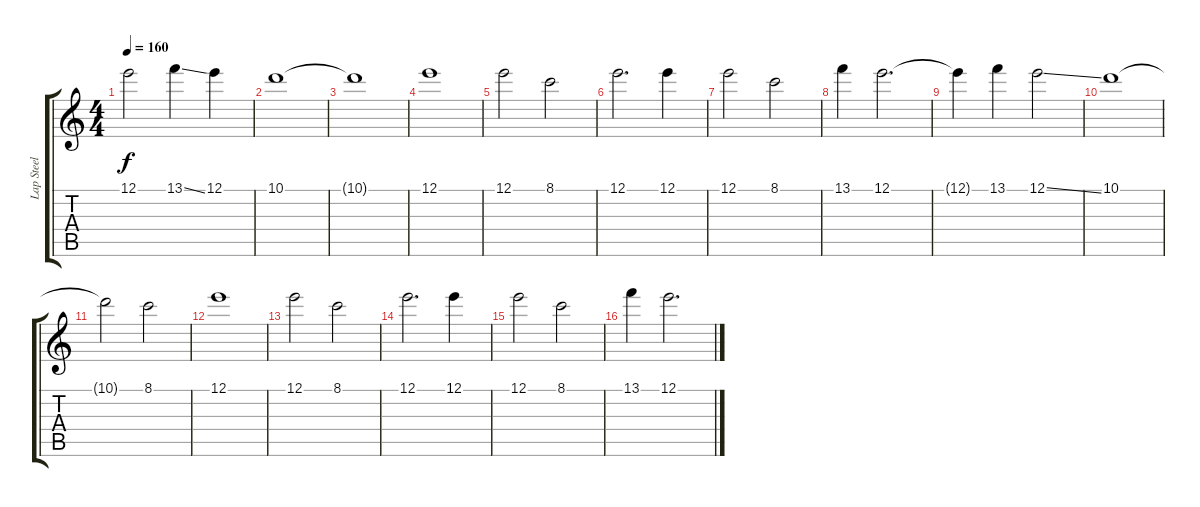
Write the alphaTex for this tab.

\track ("Lap Steel" "Lap Steel") {instrument electricguitarjazz}
\staff {score tabs}
\tuning (E4 B3 G3 D3 A2 E2) {hide}
\ts (4 4)
\tempo 160
\clef g2
\ks c
12.1{t}.2{dy f} 13.1{ss}.4 12.1.4 |
10.1.1 |
10.1{t}.1 |
12.1.1 |
12.1.2 8.1.2 |
12.1.2{d} 12.1.4 |
12.1.2 8.1.2 |
13.1.4 12.1.2{d} |
12.1{t}.4 13.1.4 12.1{ss}.2 |
10.1.1 |
10.1{t}.2 8.1.2 |
12.1.1 |
12.1.2 8.1.2 |
12.1.2{d} 12.1.4 |
12.1.2 8.1.2 |
13.1.4 12.1.2{d}
